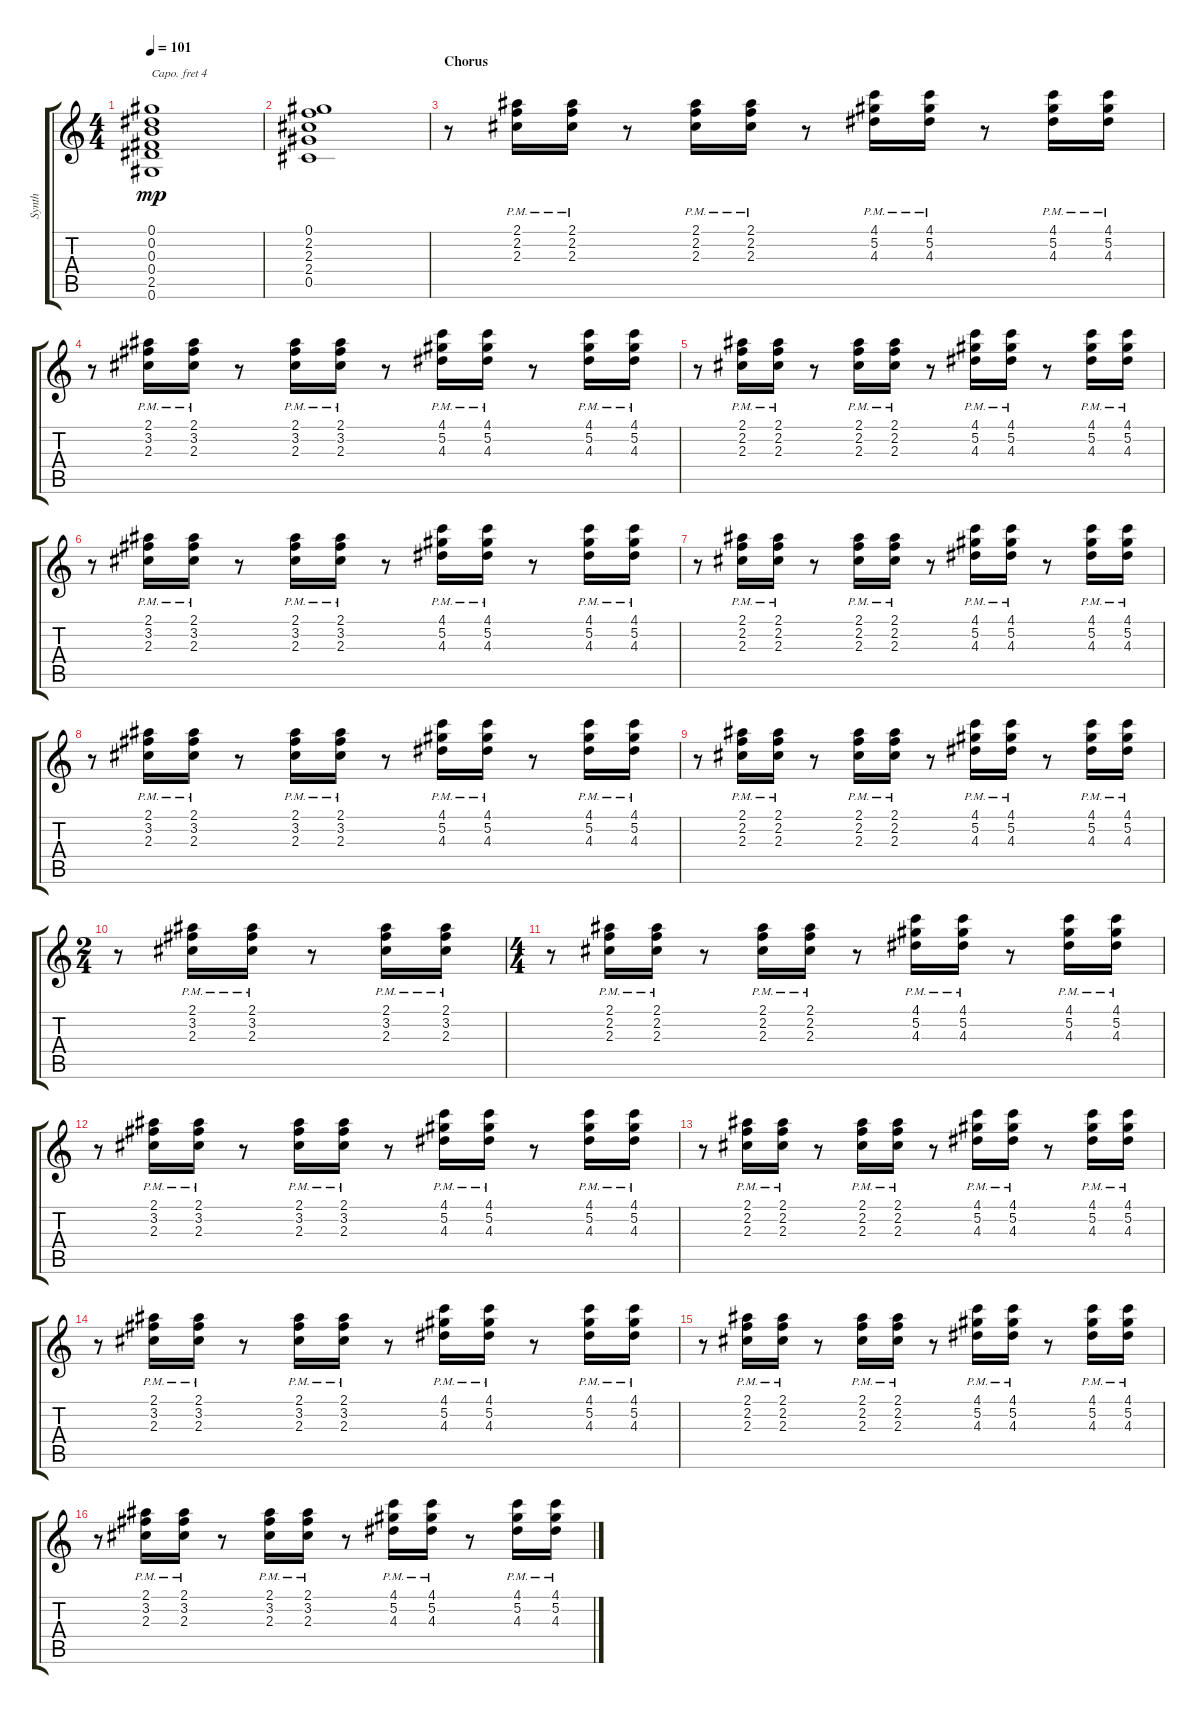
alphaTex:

\track ("Synth" "Synth") {instrument electricguitarclean}
\staff {score tabs}
\capo 4
\tuning (E4 B3 G3 D3 A2 E2) {hide}
\ts (4 4)
\tempo 101
\clef g2
\ks c
(0.1 0.2 0.3 0.4 2.5 0.6).1{dy mp} |
(0.1 2.2 2.3 2.4 0.5).1 |
\section ("" "Chorus")
r.8 (2.1{pm} 2.2{pm} 2.3{pm}).16 (2.1{pm} 2.2{pm} 2.3{pm}).16 r.8 (2.1{pm} 2.2{pm} 2.3{pm}).16 (2.1{pm} 2.2{pm} 2.3{pm}).16 r.8 (4.1{pm} 5.2{pm} 4.3{pm}).16 (4.1{pm} 5.2{pm} 4.3{pm}).16 r.8 (4.1{pm} 5.2{pm} 4.3{pm}).16 (4.1{pm} 5.2{pm} 4.3{pm}).16 |
r.8 (2.1{pm} 3.2{pm} 2.3{pm}).16 (2.1{pm} 3.2{pm} 2.3{pm}).16 r.8 (2.1{pm} 3.2{pm} 2.3{pm}).16 (2.1{pm} 3.2{pm} 2.3{pm}).16 r.8 (4.1{pm} 5.2{pm} 4.3{pm}).16 (4.1{pm} 5.2{pm} 4.3{pm}).16 r.8 (4.1{pm} 5.2{pm} 4.3{pm}).16 (4.1{pm} 5.2{pm} 4.3{pm}).16 |
r.8 (2.1{pm} 2.2{pm} 2.3{pm}).16 (2.1{pm} 2.2{pm} 2.3{pm}).16 r.8 (2.1{pm} 2.2{pm} 2.3{pm}).16 (2.1{pm} 2.2{pm} 2.3{pm}).16 r.8 (4.1{pm} 5.2{pm} 4.3{pm}).16 (4.1{pm} 5.2{pm} 4.3{pm}).16 r.8 (4.1{pm} 5.2{pm} 4.3{pm}).16 (4.1{pm} 5.2{pm} 4.3{pm}).16 |
r.8 (2.1{pm} 3.2{pm} 2.3{pm}).16 (2.1{pm} 3.2{pm} 2.3{pm}).16 r.8 (2.1{pm} 3.2{pm} 2.3{pm}).16 (2.1{pm} 3.2{pm} 2.3{pm}).16 r.8 (4.1{pm} 5.2{pm} 4.3{pm}).16 (4.1{pm} 5.2{pm} 4.3{pm}).16 r.8 (4.1{pm} 5.2{pm} 4.3{pm}).16 (4.1{pm} 5.2{pm} 4.3{pm}).16 |
r.8 (2.1{pm} 2.2{pm} 2.3{pm}).16 (2.1{pm} 2.2{pm} 2.3{pm}).16 r.8 (2.1{pm} 2.2{pm} 2.3{pm}).16 (2.1{pm} 2.2{pm} 2.3{pm}).16 r.8 (4.1{pm} 5.2{pm} 4.3{pm}).16 (4.1{pm} 5.2{pm} 4.3{pm}).16 r.8 (4.1{pm} 5.2{pm} 4.3{pm}).16 (4.1{pm} 5.2{pm} 4.3{pm}).16 |
r.8 (2.1{pm} 3.2{pm} 2.3{pm}).16 (2.1{pm} 3.2{pm} 2.3{pm}).16 r.8 (2.1{pm} 3.2{pm} 2.3{pm}).16 (2.1{pm} 3.2{pm} 2.3{pm}).16 r.8 (4.1{pm} 5.2{pm} 4.3{pm}).16 (4.1{pm} 5.2{pm} 4.3{pm}).16 r.8 (4.1{pm} 5.2{pm} 4.3{pm}).16 (4.1{pm} 5.2{pm} 4.3{pm}).16 |
r.8 (2.1{pm} 2.2{pm} 2.3{pm}).16 (2.1{pm} 2.2{pm} 2.3{pm}).16 r.8 (2.1{pm} 2.2{pm} 2.3{pm}).16 (2.1{pm} 2.2{pm} 2.3{pm}).16 r.8 (4.1{pm} 5.2{pm} 4.3{pm}).16 (4.1{pm} 5.2{pm} 4.3{pm}).16 r.8 (4.1{pm} 5.2{pm} 4.3{pm}).16 (4.1{pm} 5.2{pm} 4.3{pm}).16 |
\ts (2 4)
r.8 (2.1{pm} 3.2{pm} 2.3{pm}).16 (2.1{pm} 3.2{pm} 2.3{pm}).16 r.8 (2.1{pm} 3.2{pm} 2.3{pm}).16 (2.1{pm} 3.2{pm} 2.3{pm}).16 |
\ts (4 4)
r.8 (2.1{pm} 2.2{pm} 2.3{pm}).16 (2.1{pm} 2.2{pm} 2.3{pm}).16 r.8 (2.1{pm} 2.2{pm} 2.3{pm}).16 (2.1{pm} 2.2{pm} 2.3{pm}).16 r.8 (4.1{pm} 5.2{pm} 4.3{pm}).16 (4.1{pm} 5.2{pm} 4.3{pm}).16 r.8 (4.1{pm} 5.2{pm} 4.3{pm}).16 (4.1{pm} 5.2{pm} 4.3{pm}).16 |
r.8 (2.1{pm} 3.2{pm} 2.3{pm}).16 (2.1{pm} 3.2{pm} 2.3{pm}).16 r.8 (2.1{pm} 3.2{pm} 2.3{pm}).16 (2.1{pm} 3.2{pm} 2.3{pm}).16 r.8 (4.1{pm} 5.2{pm} 4.3{pm}).16 (4.1{pm} 5.2{pm} 4.3{pm}).16 r.8 (4.1{pm} 5.2{pm} 4.3{pm}).16 (4.1{pm} 5.2{pm} 4.3{pm}).16 |
r.8 (2.1{pm} 2.2{pm} 2.3{pm}).16 (2.1{pm} 2.2{pm} 2.3{pm}).16 r.8 (2.1{pm} 2.2{pm} 2.3{pm}).16 (2.1{pm} 2.2{pm} 2.3{pm}).16 r.8 (4.1{pm} 5.2{pm} 4.3{pm}).16 (4.1{pm} 5.2{pm} 4.3{pm}).16 r.8 (4.1{pm} 5.2{pm} 4.3{pm}).16 (4.1{pm} 5.2{pm} 4.3{pm}).16 |
r.8 (2.1{pm} 3.2{pm} 2.3{pm}).16 (2.1{pm} 3.2{pm} 2.3{pm}).16 r.8 (2.1{pm} 3.2{pm} 2.3{pm}).16 (2.1{pm} 3.2{pm} 2.3{pm}).16 r.8 (4.1{pm} 5.2{pm} 4.3{pm}).16 (4.1{pm} 5.2{pm} 4.3{pm}).16 r.8 (4.1{pm} 5.2{pm} 4.3{pm}).16 (4.1{pm} 5.2{pm} 4.3{pm}).16 |
r.8 (2.1{pm} 2.2{pm} 2.3{pm}).16 (2.1{pm} 2.2{pm} 2.3{pm}).16 r.8 (2.1{pm} 2.2{pm} 2.3{pm}).16 (2.1{pm} 2.2{pm} 2.3{pm}).16 r.8 (4.1{pm} 5.2{pm} 4.3{pm}).16 (4.1{pm} 5.2{pm} 4.3{pm}).16 r.8 (4.1{pm} 5.2{pm} 4.3{pm}).16 (4.1{pm} 5.2{pm} 4.3{pm}).16 |
r.8 (2.1{pm} 3.2{pm} 2.3{pm}).16 (2.1{pm} 3.2{pm} 2.3{pm}).16 r.8 (2.1{pm} 3.2{pm} 2.3{pm}).16 (2.1{pm} 3.2{pm} 2.3{pm}).16 r.8 (4.1{pm} 5.2{pm} 4.3{pm}).16 (4.1{pm} 5.2{pm} 4.3{pm}).16 r.8 (4.1{pm} 5.2{pm} 4.3{pm}).16 (4.1{pm} 5.2{pm} 4.3{pm}).16
